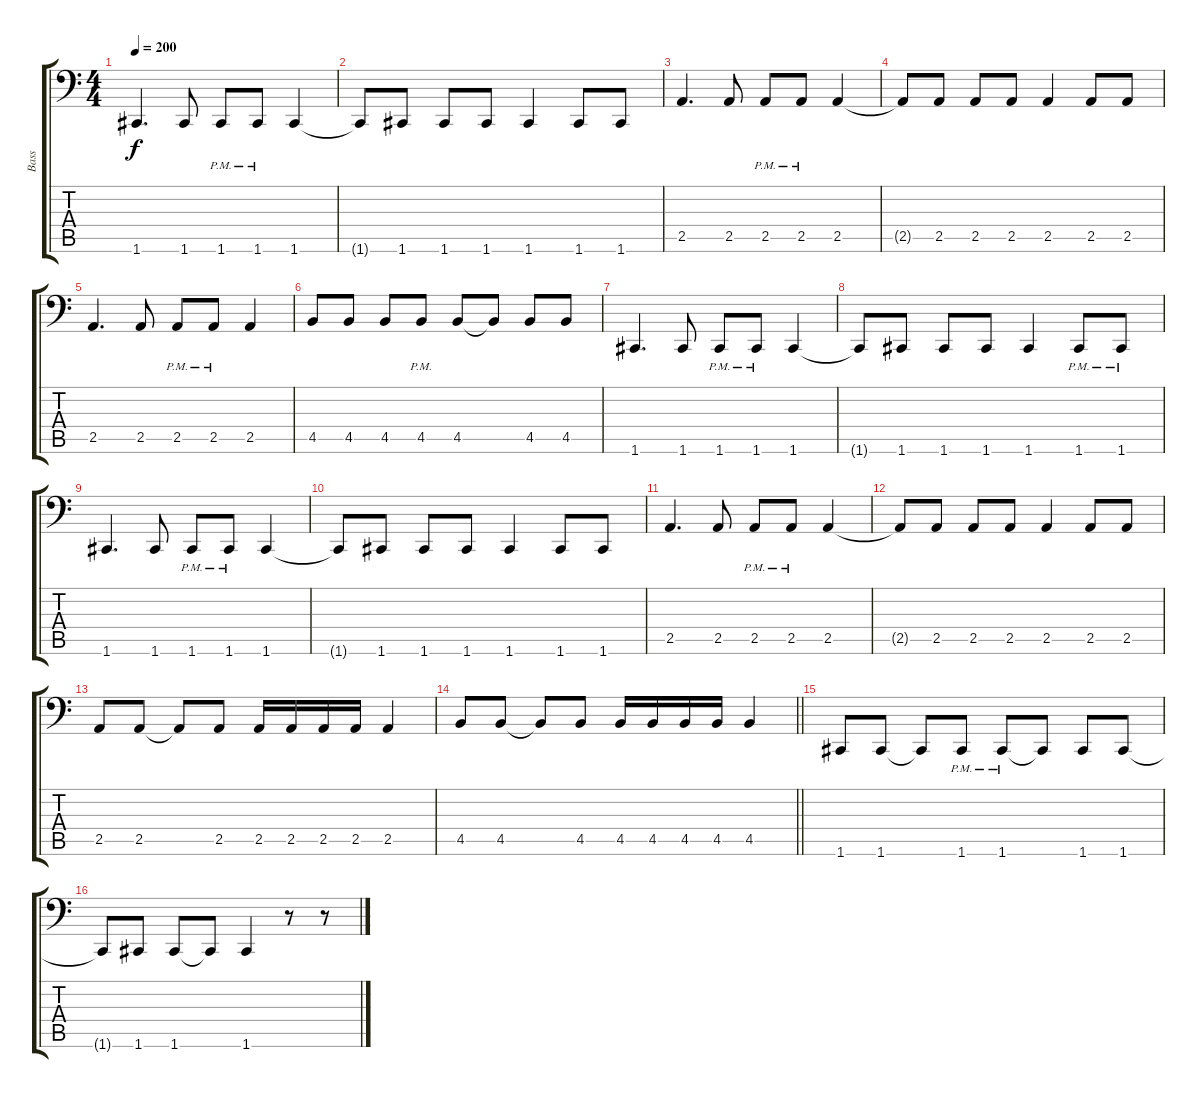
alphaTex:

\track ("Bass" "Bass") {instrument electricbasspick}
\staff {score tabs}
\tuning (D3 A2 F2 C2 G1 C1) {hide}
\ts (4 4)
\tempo 200
\clef f4
\ks c
1.6.4{d dy f} 1.6.8 1.6{pm}.8 1.6{pm}.8 1.6.4 |
1.6{t}.8 1.6.8 1.6.8 1.6.8 1.6.4 1.6.8 1.6.8 |
2.5.4{d} 2.5.8 2.5{pm}.8 2.5{pm}.8 2.5.4 |
2.5{t}.8 2.5.8 2.5.8 2.5.8 2.5.4 2.5.8 2.5.8 |
2.5.4{d} 2.5.8 2.5{pm}.8 2.5{pm}.8 2.5.4 |
4.5.8 4.5.8 4.5.8 4.5{pm}.8 4.5.8 4.5{t}.8 4.5.8 4.5.8 |
1.6.4{d} 1.6.8 1.6{pm}.8 1.6{pm}.8 1.6.4 |
1.6{t}.8 1.6.8 1.6.8 1.6.8 1.6.4 1.6{pm}.8 1.6{pm}.8 |
1.6.4{d} 1.6.8 1.6{pm}.8 1.6{pm}.8 1.6.4 |
1.6{t}.8 1.6.8 1.6.8 1.6.8 1.6.4 1.6.8 1.6.8 |
2.5.4{d} 2.5.8 2.5{pm}.8 2.5{pm}.8 2.5.4 |
2.5{t}.8 2.5.8 2.5.8 2.5.8 2.5.4 2.5.8 2.5.8 |
2.5.8 2.5.8 2.5{t}.8 2.5.8 2.5.16 2.5.16 2.5.16 2.5.16 2.5.4 |
\barLineRight lightlight
4.5.8 4.5.8 4.5{t}.8 4.5.8 4.5.16 4.5.16 4.5.16 4.5.16 4.5.4 |
1.6.8 1.6.8 1.6{t}.8 1.6{pm}.8 1.6{pm}.8 1.6{t}.8 1.6.8 1.6.8 |
1.6{t}.8 1.6.8 1.6.8 1.6{t}.8 1.6.4 r.8 r.8
